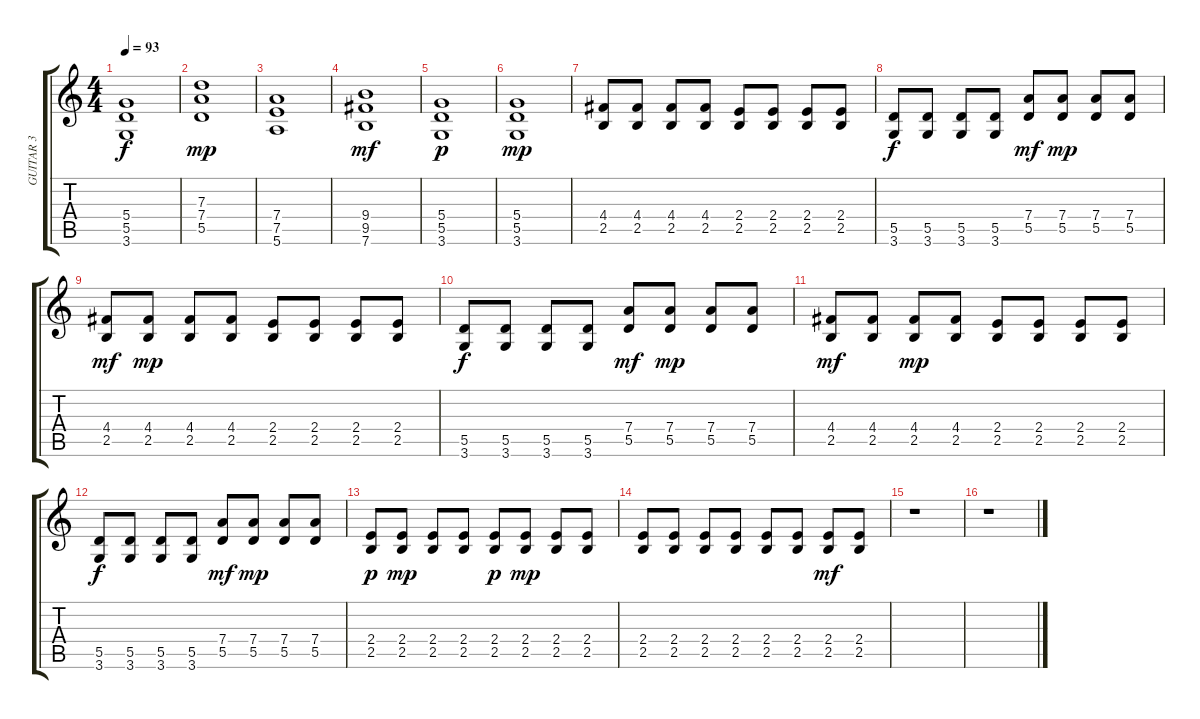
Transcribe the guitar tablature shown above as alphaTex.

\track ("GUITAR 3" "GUITAR 3") {instrument distortionguitar}
\staff {score tabs}
\tuning (E4 B3 G3 D3 A2 E2) {hide}
\ts (4 4)
\tempo 93
\clef g2
\ks c
(5.4 5.5 3.6).1{dy f} |
(7.3 7.4 5.5).1{dy mp} |
(7.4 7.5 5.6).1 |
(9.4 9.5 7.6).1{dy mf} |
(5.4 5.5 3.6).1{dy p} |
(5.4 5.5 3.6).1{dy mp} |
(4.4 2.5).8 (4.4 2.5).8 (4.4 2.5).8 (4.4 2.5).8 (2.4 2.5).8 (2.4 2.5).8 (2.4 2.5).8 (2.4 2.5).8 |
(5.5 3.6).8{dy f} (5.5 3.6).8 (5.5 3.6).8 (5.5 3.6).8 (7.4 5.5).8{dy mf} (7.4 5.5).8{dy mp} (7.4 5.5).8 (7.4 5.5).8 |
(4.4 2.5).8{dy mf} (4.4 2.5).8{dy mp} (4.4 2.5).8 (4.4 2.5).8 (2.4 2.5).8 (2.4 2.5).8 (2.4 2.5).8 (2.4 2.5).8 |
(5.5 3.6).8{dy f} (5.5 3.6).8 (5.5 3.6).8 (5.5 3.6).8 (7.4 5.5).8{dy mf} (7.4 5.5).8{dy mp} (7.4 5.5).8 (7.4 5.5).8 |
(4.4 2.5).8{dy mf} (4.4 2.5).8 (4.4 2.5).8{dy mp} (4.4 2.5).8 (2.4 2.5).8 (2.4 2.5).8 (2.4 2.5).8 (2.4 2.5).8 |
(5.5 3.6).8{dy f} (5.5 3.6).8 (5.5 3.6).8 (5.5 3.6).8 (7.4 5.5).8{dy mf} (7.4 5.5).8{dy mp} (7.4 5.5).8 (7.4 5.5).8 |
(2.4 2.5).8{dy p} (2.4 2.5).8{dy mp} (2.4 2.5).8 (2.4 2.5).8 (2.4 2.5).8{dy p} (2.4 2.5).8{dy mp} (2.4 2.5).8 (2.4 2.5).8 |
(2.4 2.5).8 (2.4 2.5).8 (2.4 2.5).8 (2.4 2.5).8 (2.4 2.5).8 (2.4 2.5).8 (2.4 2.5).8{dy mf} (2.4 2.5).8 |
r.1 |
r.1
